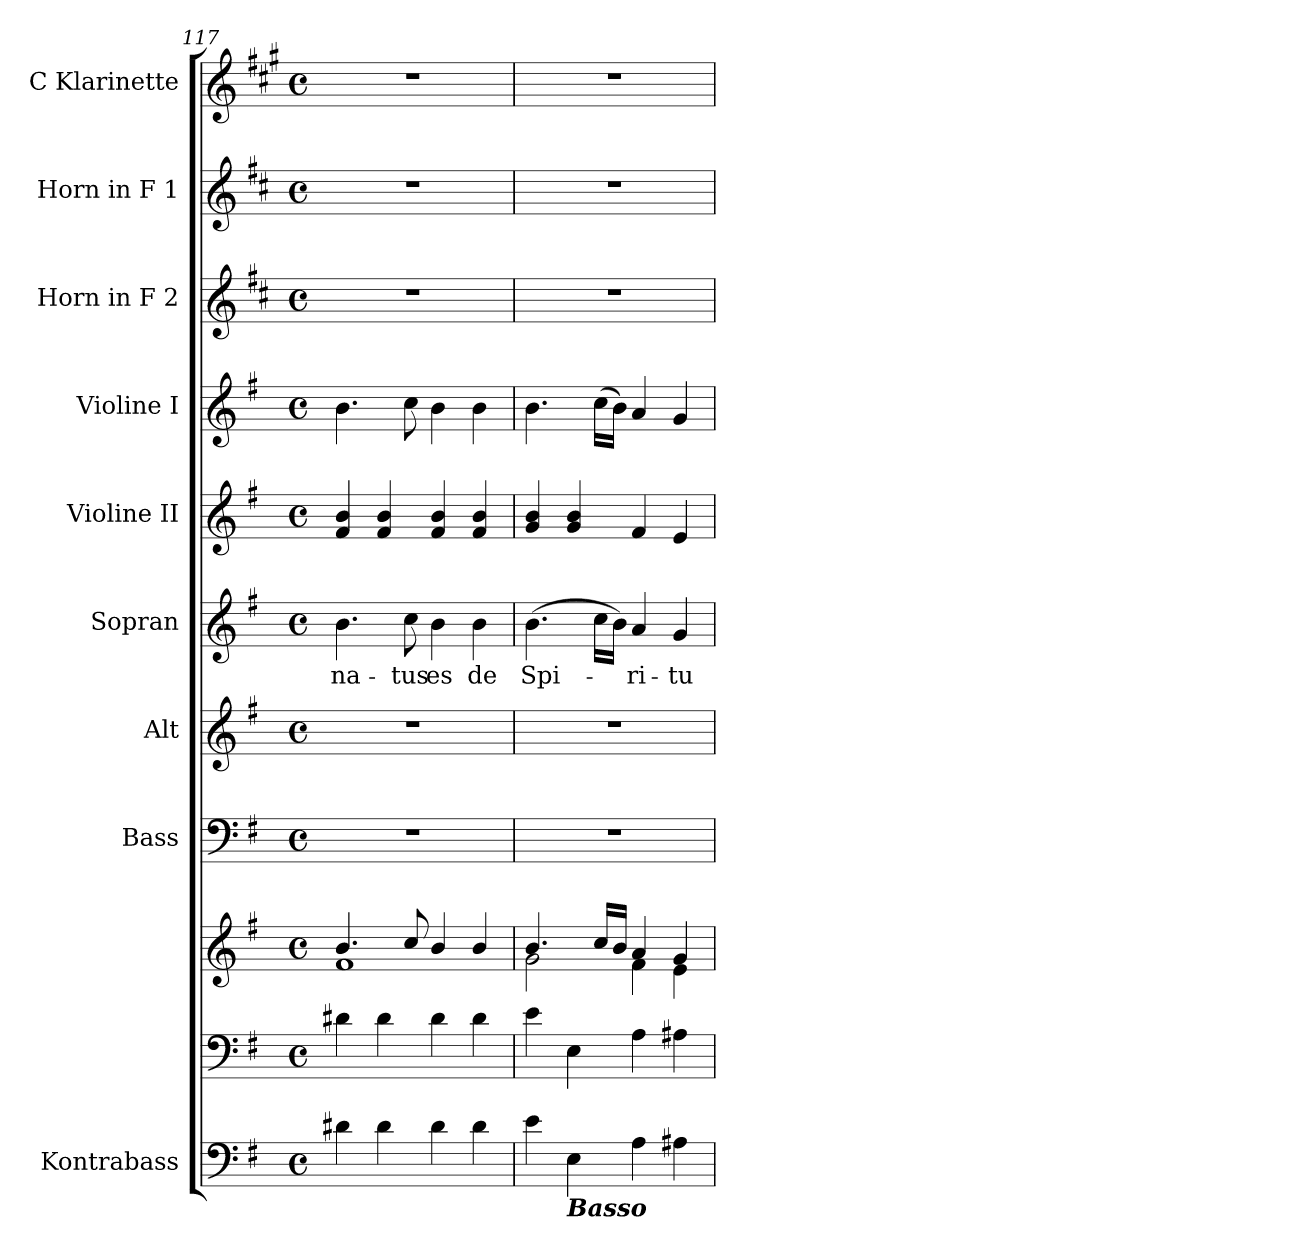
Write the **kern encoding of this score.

**kern	**kern	**kern	**kern	**kern	**kern	**text	**kern	**kern	**kern	**kern	**kern
*part10	*part9	*part9	*part8	*part7	*part6	*part6	*part5	*part4	*part3	*part2	*part1
*staff11	*staff10	*staff9	*staff8	*staff7	*staff6	*staff6	*staff5	*staff4	*staff3	*staff2	*staff1
*I"Kontrabass	*	*	*I"Bass	*I"Alt	*I"Sopran	*	*I"Violine II	*I"Violine I	*I"Horn in F 2	*I"Horn in F 1	*I"C Klarinette
*I'Kb.	*	*	*I'B.	*I'A.	*I'S.	*	*I'Vl. II	*I'Vl. I	*	*	*I'Kl.
!!LO:PB:g=z
*clefF4	*clefF4	*clefG2	*clefF4	*clefG2	*clefG2	*	*clefG2	*clefG2	*clefG2	*clefG2	*clefG2
*ITrd7c12	*	*	*	*	*	*	*	*	*ITrd4c7	*ITrd4c7	*ITrd1c2
*k[f#]	*k[f#]	*k[f#]	*k[f#]	*k[f#]	*k[f#]	*	*k[f#]	*k[f#]	*k[f#]	*k[f#]	*k[f#]
*G:	*G:	*G:	*G:	*G:	*G:	*	*G:	*G:	*G:	*G:	*G:
*M4/4	*M4/4	*M4/4	*M4/4	*M4/4	*M4/4	*	*M4/4	*M4/4	*M4/4	*M4/4	*M4/4
*met(c)	*met(c)	*met(c)	*met(c)	*met(c)	*met(c)	*	*met(c)	*met(c)	*met(c)	*met(c)	*met(c)
=117	=117	=117	=117	=117	=117	=117	=117	=117	=117	=117	=117
*	*	*^	*	*	*	*	*	*	*	*	*
!	!	!	!	!	!	!	!LO:LY:b	!	!	!	!	!
4D#X\	4d#X\	4.b/	1f#	1r	1r	4.b\	-na-	4f#/ 4b/	4.b\	1r	1r	1r
4D#\	4d#\	.	.	.	.	.	.	4f#/ 4b/	.	.	.	.
!	!	!	!	!	!	!	!LO:LY:b	!	!	!	!	!
.	.	8cc/	.	.	.	8cc\	-tus	.	8cc\	.	.	.
!	!	!	!	!	!	!	!LO:LY:b	!	!	!	!	!
4D#\	4d#\	4b/	.	.	.	4b\	es	4f#/ 4b/	4b\	.	.	.
!	!	!	!	!	!	!	!LO:LY:b	!	!	!	!	!
4D#\	4d#\	4b/	.	.	.	4b\	de	4f#/ 4b/	4b\	.	.	.
=118	=118	=118	=118	=118	=118	=118	=118	=118	=118	=118	=118	=118
!	!	!	!	!	!	!	!LO:LY:b	!	!	!	!	!
4E\	4e\	4.b/	2g\	1r	1r	(>4.b\	Spi-	4g/ 4b/	4.b\	1r	1r	1r
!LO:TX:b:Bi:t=Basso	!	!	!	!	!	!	!	!	!	!	!	!
4EE\	4E\	.	.	.	.	.	.	4g/ 4b/	.	.	.	.
.	.	16cc/LL	.	.	.	16cc\LL	.	.	(>16cc\LL	.	.	.
.	.	16b/JJ	.	.	.	16b\JJ)	.	.	16b\JJ)	.	.	.
!	!	!	!	!	!	!	!LO:LY:b	!	!	!	!	!
4AA\	4A\	4a/	4f#\	.	.	4a/	-ri-	4f#/	4a/	.	.	.
!	!	!	!	!	!	!	!LO:LY:b	!	!	!	!	!
4AA#X\	4A#X\	4g/	4e\	.	.	4g/	-tu	4e/	4g/	.	.	.
*	*	*v	*v	*	*	*	*	*	*	*	*	*
=	=	=	=	=	=	=	=	=	=	=	=
*-	*-	*-	*-	*-	*-	*-	*-	*-	*-	*-	*-
